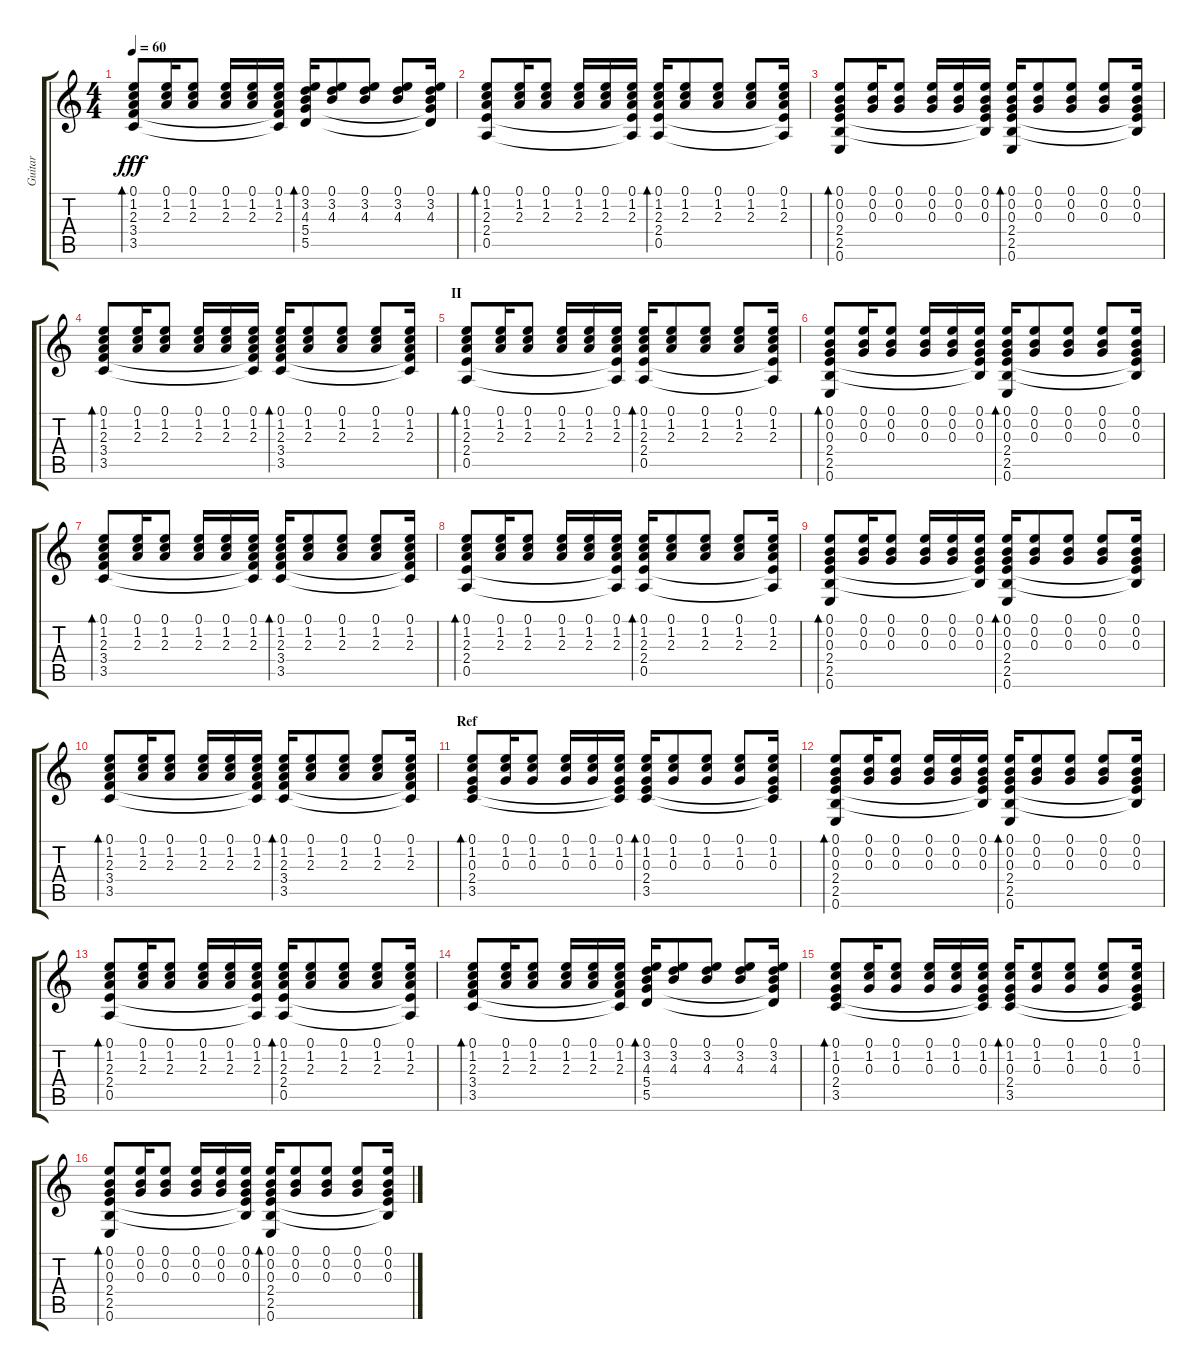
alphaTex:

\track ("Guitar" "Guitar") {instrument acousticguitarnylon}
\staff {score tabs}
\tuning (E4 B3 G3 D3 A2 E2) {hide}
\ts (4 4)
\tempo 60
\clef g2
\ks c
(0.1 1.2 2.3 3.4 3.5).8{bd 30 dy fff} (0.1 1.2 2.3).16 (0.1 1.2 2.3).8 (0.1 1.2 2.3).16 (0.1 1.2 2.3).16 (0.1 1.2 2.3 3.4{t} 3.5{t}).16 (0.1 3.2 4.3 5.4 5.5).16{bd 30} (0.1 3.2 4.3).8 (0.1 3.2 4.3).8 (0.1 3.2 4.3).8 (0.1 3.2 4.3 5.4{t} 5.5{t}).16 |
(0.1 1.2 2.3 2.4 0.5).8{bd 30} (0.1 1.2 2.3).16 (0.1 1.2 2.3).8 (0.1 1.2 2.3).16 (0.1 1.2 2.3).16 (0.1 1.2 2.3 2.4{t} 0.5{t}).16 (0.1 1.2 2.3 2.4 0.5).16{bd 30} (0.1 1.2 2.3).8 (0.1 1.2 2.3).8 (0.1 1.2 2.3).8 (0.1 1.2 2.3 2.4{t} 0.5{t}).16 |
(0.1 0.2 0.3 2.4 2.5 0.6).8{bd 30} (0.1 0.2 0.3).16 (0.1 0.2 0.3).8 (0.1 0.2 0.3).16 (0.1 0.2 0.3).16 (0.1 0.2 0.3 2.4{t} 2.5{t}).16 (0.1 0.2 0.3 2.4 2.5 0.6).16{bd 30} (0.1 0.2 0.3).8 (0.1 0.2 0.3).8 (0.1 0.2 0.3).8 (0.1 0.2 0.3 2.4{t} 2.5{t}).16 |
(0.1 1.2 2.3 3.4 3.5).8{bd 30} (0.1 1.2 2.3).16 (0.1 1.2 2.3).8 (0.1 1.2 2.3).16 (0.1 1.2 2.3).16 (0.1 1.2 2.3 3.4{t} 3.5{t}).16 (0.1 1.2 2.3 3.4 3.5).16{bd 30} (0.1 1.2 2.3).8 (0.1 1.2 2.3).8 (0.1 1.2 2.3).8 (0.1 1.2 2.3 3.4{t} 3.5{t}).16 |
\section ("" "II")
(0.1 1.2 2.3 2.4 0.5).8{bd 30} (0.1 1.2 2.3).16 (0.1 1.2 2.3).8 (0.1 1.2 2.3).16 (0.1 1.2 2.3).16 (0.1 1.2 2.3 2.4{t} 0.5{t}).16 (0.1 1.2 2.3 2.4 0.5).16{bd 30} (0.1 1.2 2.3).8 (0.1 1.2 2.3).8 (0.1 1.2 2.3).8 (0.1 1.2 2.3 2.4{t} 0.5{t}).16 |
(0.1 0.2 0.3 2.4 2.5 0.6).8{bd 30} (0.1 0.2 0.3).16 (0.1 0.2 0.3).8 (0.1 0.2 0.3).16 (0.1 0.2 0.3).16 (0.1 0.2 0.3 2.4{t} 2.5{t}).16 (0.1 0.2 0.3 2.4 2.5 0.6).16{bd 30} (0.1 0.2 0.3).8 (0.1 0.2 0.3).8 (0.1 0.2 0.3).8 (0.1 0.2 0.3 2.4{t} 2.5{t}).16 |
(0.1 1.2 2.3 3.4 3.5).8{bd 30} (0.1 1.2 2.3).16 (0.1 1.2 2.3).8 (0.1 1.2 2.3).16 (0.1 1.2 2.3).16 (0.1 1.2 2.3 3.4{t} 3.5{t}).16 (0.1 1.2 2.3 3.4 3.5).16{bd 30} (0.1 1.2 2.3).8 (0.1 1.2 2.3).8 (0.1 1.2 2.3).8 (0.1 1.2 2.3 3.4{t} 3.5{t}).16 |
(0.1 1.2 2.3 2.4 0.5).8{bd 30} (0.1 1.2 2.3).16 (0.1 1.2 2.3).8 (0.1 1.2 2.3).16 (0.1 1.2 2.3).16 (0.1 1.2 2.3 2.4{t} 0.5{t}).16 (0.1 1.2 2.3 2.4 0.5).16{bd 30} (0.1 1.2 2.3).8 (0.1 1.2 2.3).8 (0.1 1.2 2.3).8 (0.1 1.2 2.3 2.4{t} 0.5{t}).16 |
(0.1 0.2 0.3 2.4 2.5 0.6).8{bd 30} (0.1 0.2 0.3).16 (0.1 0.2 0.3).8 (0.1 0.2 0.3).16 (0.1 0.2 0.3).16 (0.1 0.2 0.3 2.4{t} 2.5{t}).16 (0.1 0.2 0.3 2.4 2.5 0.6).16{bd 30} (0.1 0.2 0.3).8 (0.1 0.2 0.3).8 (0.1 0.2 0.3).8 (0.1 0.2 0.3 2.4{t} 2.5{t}).16 |
(0.1 1.2 2.3 3.4 3.5).8{bd 30} (0.1 1.2 2.3).16 (0.1 1.2 2.3).8 (0.1 1.2 2.3).16 (0.1 1.2 2.3).16 (0.1 1.2 2.3 3.4{t} 3.5{t}).16 (0.1 1.2 2.3 3.4 3.5).16{bd 30} (0.1 1.2 2.3).8 (0.1 1.2 2.3).8 (0.1 1.2 2.3).8 (0.1 1.2 2.3 3.4{t} 3.5{t}).16 |
\section ("" "Ref")
(0.1 1.2 0.3 2.4 3.5).8{bd 30} (0.1 1.2 0.3).16 (0.1 1.2 0.3).8 (0.1 1.2 0.3).16 (0.1 1.2 0.3).16 (0.1 1.2 0.3 2.4{t} 3.5{t}).16 (0.1 1.2 0.3 2.4 3.5).16{bd 30} (0.1 1.2 0.3).8 (0.1 1.2 0.3).8 (0.1 1.2 0.3).8 (0.1 1.2 0.3 2.4{t} 3.5{t}).16 |
(0.1 0.2 0.3 2.4 2.5 0.6).8{bd 30} (0.1 0.2 0.3).16 (0.1 0.2 0.3).8 (0.1 0.2 0.3).16 (0.1 0.2 0.3).16 (0.1 0.2 0.3 2.4{t} 2.5{t}).16 (0.1 0.2 0.3 2.4 2.5 0.6).16{bd 30} (0.1 0.2 0.3).8 (0.1 0.2 0.3).8 (0.1 0.2 0.3).8 (0.1 0.2 0.3 2.4{t} 2.5{t}).16 |
(0.1 1.2 2.3 2.4 0.5).8{bd 30} (0.1 1.2 2.3).16 (0.1 1.2 2.3).8 (0.1 1.2 2.3).16 (0.1 1.2 2.3).16 (0.1 1.2 2.3 2.4{t} 0.5{t}).16 (0.1 1.2 2.3 2.4 0.5).16{bd 30} (0.1 1.2 2.3).8 (0.1 1.2 2.3).8 (0.1 1.2 2.3).8 (0.1 1.2 2.3 2.4{t} 0.5{t}).16 |
(0.1 1.2 2.3 3.4 3.5).8{bd 30} (0.1 1.2 2.3).16 (0.1 1.2 2.3).8 (0.1 1.2 2.3).16 (0.1 1.2 2.3).16 (0.1 1.2 2.3 3.4{t} 3.5{t}).16 (0.1 3.2 4.3 5.4 5.5).16{bd 30} (0.1 3.2 4.3).8 (0.1 3.2 4.3).8 (0.1 3.2 4.3).8 (0.1 3.2 4.3 5.4{t} 5.5{t}).16 |
(0.1 1.2 0.3 2.4 3.5).8{bd 30} (0.1 1.2 0.3).16 (0.1 1.2 0.3).8 (0.1 1.2 0.3).16 (0.1 1.2 0.3).16 (0.1 1.2 0.3 2.4{t} 3.5{t}).16 (0.1 1.2 0.3 2.4 3.5).16{bd 30} (0.1 1.2 0.3).8 (0.1 1.2 0.3).8 (0.1 1.2 0.3).8 (0.1 1.2 0.3 2.4{t} 3.5{t}).16 |
(0.1 0.2 0.3 2.4 2.5 0.6).8{bd 30} (0.1 0.2 0.3).16 (0.1 0.2 0.3).8 (0.1 0.2 0.3).16 (0.1 0.2 0.3).16 (0.1 0.2 0.3 2.4{t} 2.5{t}).16 (0.1 0.2 0.3 2.4 2.5 0.6).16{bd 30} (0.1 0.2 0.3).8 (0.1 0.2 0.3).8 (0.1 0.2 0.3).8 (0.1 0.2 0.3 2.4{t} 2.5{t}).16
